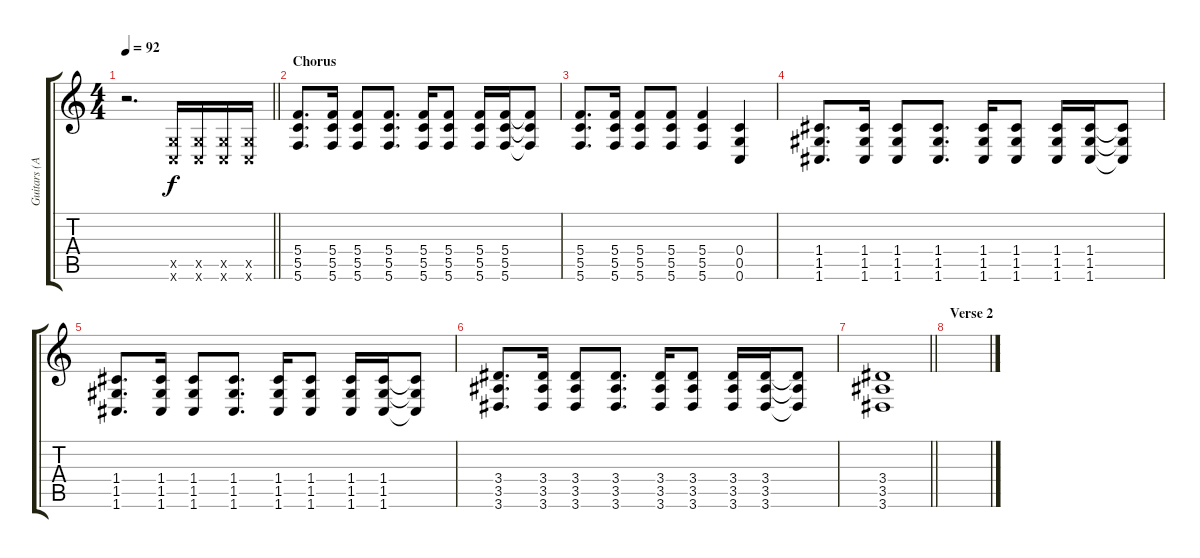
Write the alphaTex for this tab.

\track ("Guitars (Add.)" "Guitars (A") {instrument distortionguitar}
\staff {score tabs}
\tuning (D4 A3 F3 C3 G2 C2) {hide}
\ts (4 4)
\tempo 92
\clef g2
\barLineRight lightlight
\ks c
r.2{d dy f volume 16 instrument electricguitarclean} (0.5{x} 0.6{x}).16{instrument overdrivenguitar} (0.5{x} 0.6{x}).16 (0.5{x} 0.6{x}).16 (0.5{x} 0.6{x}).16 |
\section ("" "Chorus")
(5.4 5.5 5.6).8{d} (5.4 5.5 5.6).16 (5.4 5.5 5.6).8 (5.4 5.5 5.6).8{d} (5.4 5.5 5.6).16 (5.4 5.5 5.6).8 (5.4 5.5 5.6).16 (5.4 5.5 5.6).16 (5.4{t} 5.5{t} 5.6{t}).8 |
(5.4 5.5 5.6).8{d} (5.4 5.5 5.6).16 (5.4 5.5 5.6).8 (5.4 5.5 5.6).8 (5.4 5.5 5.6).4 (0.4 0.5 0.6).4 |
(1.4 1.5 1.6).8{d} (1.4 1.5 1.6).16 (1.4 1.5 1.6).8 (1.4 1.5 1.6).8{d} (1.4 1.5 1.6).16 (1.4 1.5 1.6).8 (1.4 1.5 1.6).16 (1.4 1.5 1.6).16 (1.4{t} 1.5{t} 1.6{t}).8 |
(1.4 1.5 1.6).8{d} (1.4 1.5 1.6).16 (1.4 1.5 1.6).8 (1.4 1.5 1.6).8{d} (1.4 1.5 1.6).16 (1.4 1.5 1.6).8 (1.4 1.5 1.6).16 (1.4 1.5 1.6).16 (1.4{t} 1.5{t} 1.6{t}).8 |
(3.4 3.5 3.6).8{d} (3.4 3.5 3.6).16 (3.4 3.5 3.6).8 (3.4 3.5 3.6).8{d} (3.4 3.5 3.6).16 (3.4 3.5 3.6).8 (3.4 3.5 3.6).16 (3.4 3.5 3.6).16 (3.4{t} 3.5{t} 3.6{t}).8 |
\barLineRight lightlight
(3.4 3.5 3.6).1 |
\section ("" "Verse 2")
